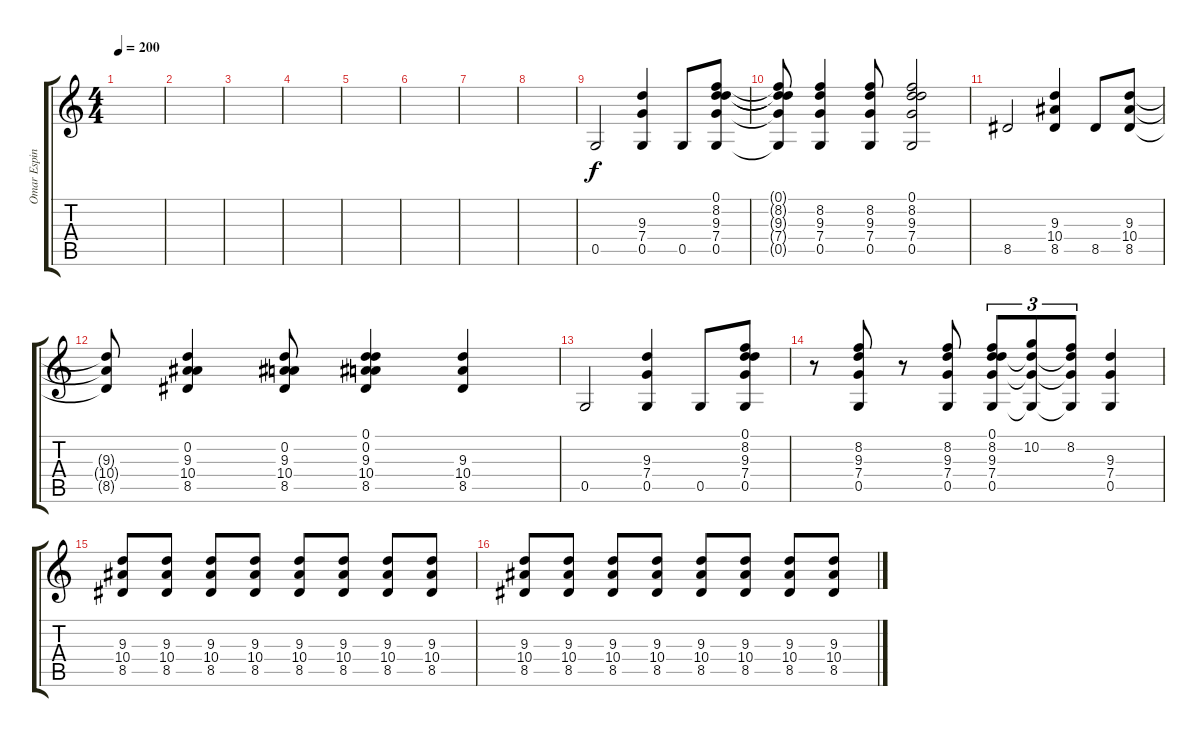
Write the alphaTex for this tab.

\track ("Omar Espinosa - Guitar Clean" "Omar Espin") {instrument electricguitarclean}
\staff {score tabs}
\tuning (D4 A3 F3 C3 G2 C2) {hide}
\ts (4 4)
\tempo 200
\clef g2
\ks c
|
|
|
|
|
|
|
|
0.5.2 (9.3 7.4 0.5).4 0.5.8 (0.1 8.2 9.3 7.4 0.5).8 |
(0.1{t} 8.2{t} 9.3{t} 7.4{t} 0.5{t}).8 (8.2 9.3 7.4 0.5).4 (8.2 9.3 7.4 0.5).8 (0.1 8.2 9.3 7.4 0.5).2 |
8.5.2 (9.3 10.4 8.5).4 8.5.8 (9.3 10.4 8.5).8 |
(9.3{t} 10.4{t} 8.5{t}).8 (0.2 9.3 10.4 8.5).4 (0.2 9.3 10.4 8.5).8 (0.1 0.2 9.3 10.4 8.5).4 (9.3 10.4 8.5).4 |
0.5.2 (9.3 7.4 0.5).4 0.5.8 (0.1 8.2 9.3 7.4 0.5).8 |
r.8 (8.2 9.3 7.4 0.5).8 r.8 (8.2 9.3 7.4 0.5).8 (0.1 8.2 9.3 7.4 0.5).8{tu (3 2)} (10.2 9.3{t} 7.4{t} 0.5{t}).8{tu (3 2)} (8.2 9.3{t} 7.4{t} 0.5{t}).8{tu (3 2)} (9.3 7.4 0.5).4 |
(9.3 10.4 8.5).8 (9.3 10.4 8.5).8 (9.3 10.4 8.5).8 (9.3 10.4 8.5).8 (9.3 10.4 8.5).8 (9.3 10.4 8.5).8 (9.3 10.4 8.5).8 (9.3 10.4 8.5).8 |
(9.3 10.4 8.5).8{volume 6} (9.3 10.4 8.5).8 (9.3 10.4 8.5).8 (9.3 10.4 8.5).8 (9.3 10.4 8.5).8 (9.3 10.4 8.5).8 (9.3 10.4 8.5).8 (9.3 10.4 8.5).8
